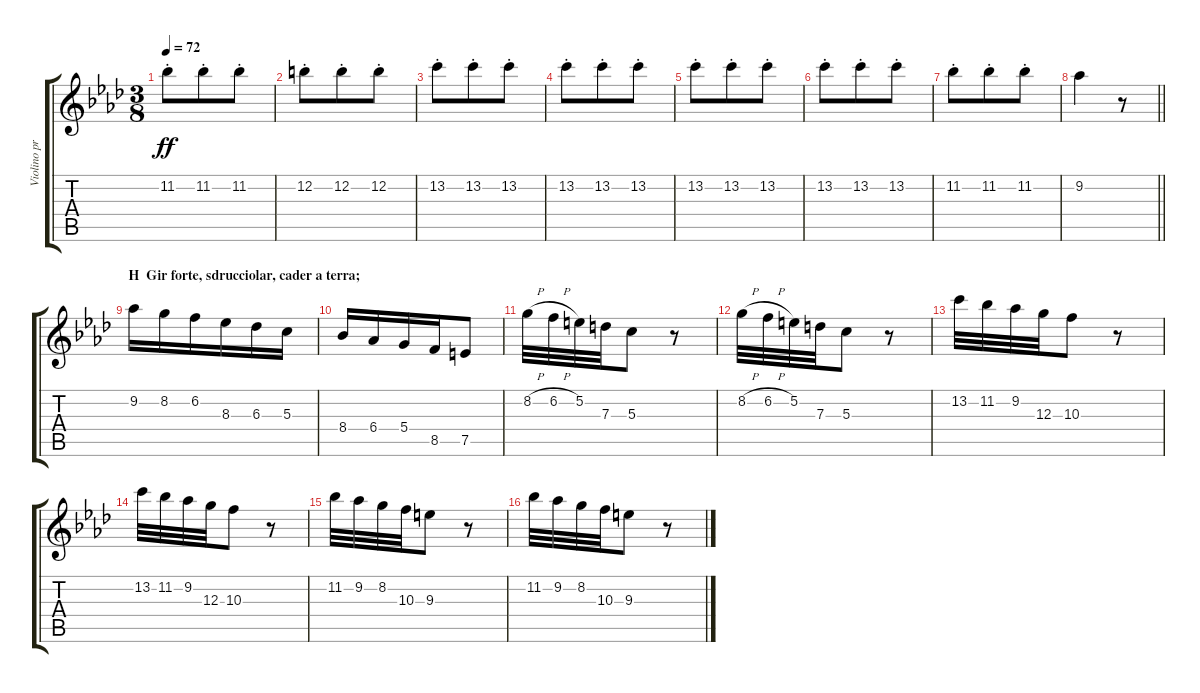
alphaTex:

\track ("Violino principale" "Violino pr") {instrument overdrivenguitar}
\staff {score tabs}
\tuning (E4 B3 G3 D3 A2 E2) {hide}
\ts (3 8)
\tempo 72
\clef g2
\ks fminor
11.2{st}.8{dy ff} 11.2{st}.8 11.2{st}.8 |
12.2{st}.8 12.2{st}.8 12.2{st}.8 |
13.2{st}.8 13.2{st}.8 13.2{st}.8 |
13.2{st}.8 13.2{st}.8 13.2{st}.8 |
13.2{st}.8 13.2{st}.8 13.2{st}.8 |
13.2{st}.8 13.2{st}.8 13.2{st}.8 |
11.2{st}.8 11.2{st}.8 11.2{st}.8 |
\barLineRight lightlight
9.2.4 r.8 |
\section ("" "H  Gir forte, sdrucciolar, cader a terra;")
9.2.16 8.2.16 6.2.16 8.3.16 6.3.16 5.3.16 |
8.4.16 6.4.16 5.4.16 8.5.16 7.5.8 |
8.2{h}.32 6.2{h}.32 5.2.32 7.3.32 5.3.8 r.8 |
8.2{h}.32 6.2{h}.32 5.2.32 7.3.32 5.3.8 r.8 |
13.2.32 11.2.32 9.2.32 12.3.32 10.3.8 r.8 |
13.2.32 11.2.32 9.2.32 12.3.32 10.3.8 r.8 |
11.2.32 9.2.32 8.2.32 10.3.32 9.3.8 r.8 |
11.2.32 9.2.32 8.2.32 10.3.32 9.3.8 r.8
